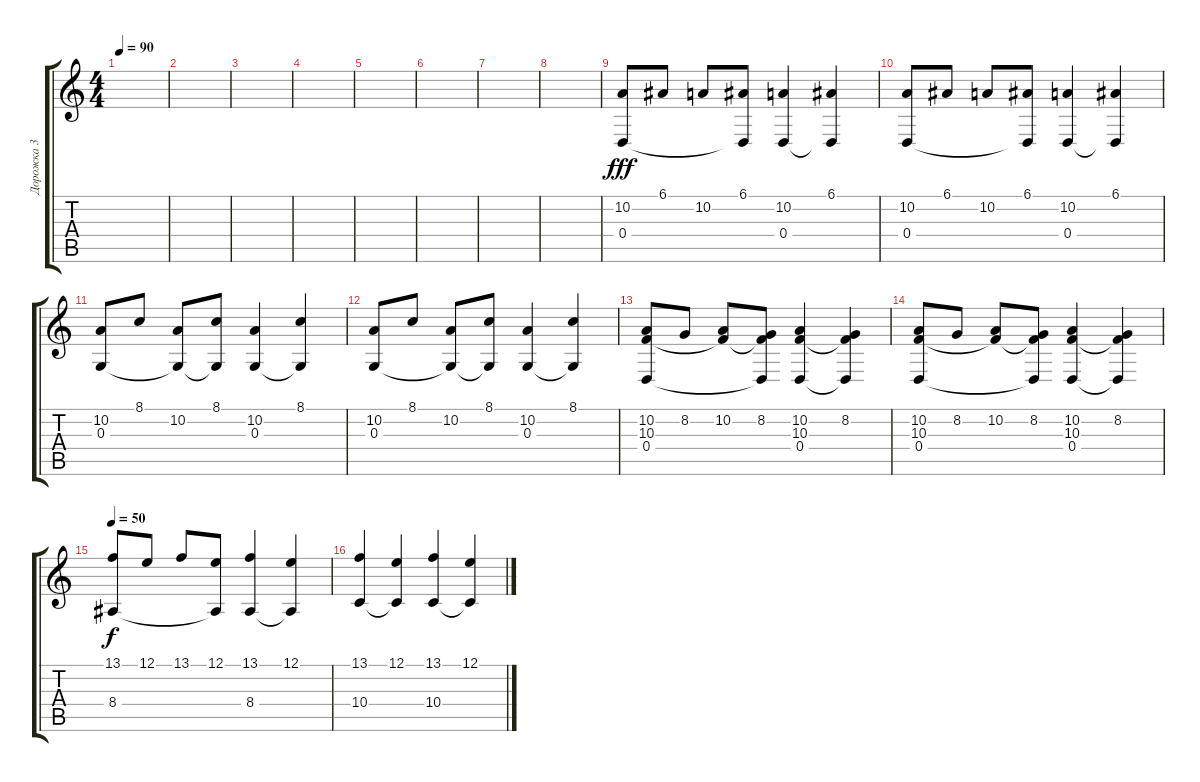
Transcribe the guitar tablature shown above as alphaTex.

\track ("Дорожка 3" "Дорожка 3") {instrument viola}
\staff {score tabs}
\tuning (E4 B3 G3 D3 A2 E2) {hide}
\ts (4 4)
\tempo 90
\clef g2
\ks c
|
|
|
|
|
|
|
|
(10.2 0.4).8{dy fff volume 16} 6.1.8 10.2.8 (6.1 0.4{t}).8 (10.2 0.4).4 (6.1 0.4{t}).4 |
(10.2 0.4).8{volume 16} 6.1.8 10.2.8 (6.1 0.4{t}).8 (10.2 0.4).4 (6.1 0.4{t}).4 |
(10.2 0.3).8{volume 16} 8.1.8 (10.2 0.3{t}).8 (8.1 0.3{t}).8 (10.2 0.3).4 (8.1 0.3{t}).4 |
(10.2 0.3).8{volume 16} 8.1.8 (10.2 0.3{t}).8 (8.1 0.3{t}).8 (10.2 0.3).4 (8.1 0.3{t}).4 |
(10.2 10.3 0.4).8{volume 16} 8.2.8 (10.2 10.3{t}).8 (8.2 10.3{t} 0.4{t}).8 (10.2 10.3 0.4).4 (8.2 10.3{t} 0.4{t}).4 |
(10.2 10.3 0.4).8{volume 16} 8.2.8 (10.2 10.3{t}).8 (8.2 10.3{t} 0.4{t}).8 (10.2 10.3 0.4).4 (8.2 10.3{t} 0.4{t}).4 |
\tempo 70
\tempo 50
(13.1 8.4).8{dy f volume 9} 12.1.8 13.1.8 (12.1 8.4{t}).8 (13.1 8.4).4 (12.1 8.4{t}).4 |
(13.1 10.4).4 (12.1 10.4{t}).4 (13.1 10.4).4 (12.1 10.4{t}).4
